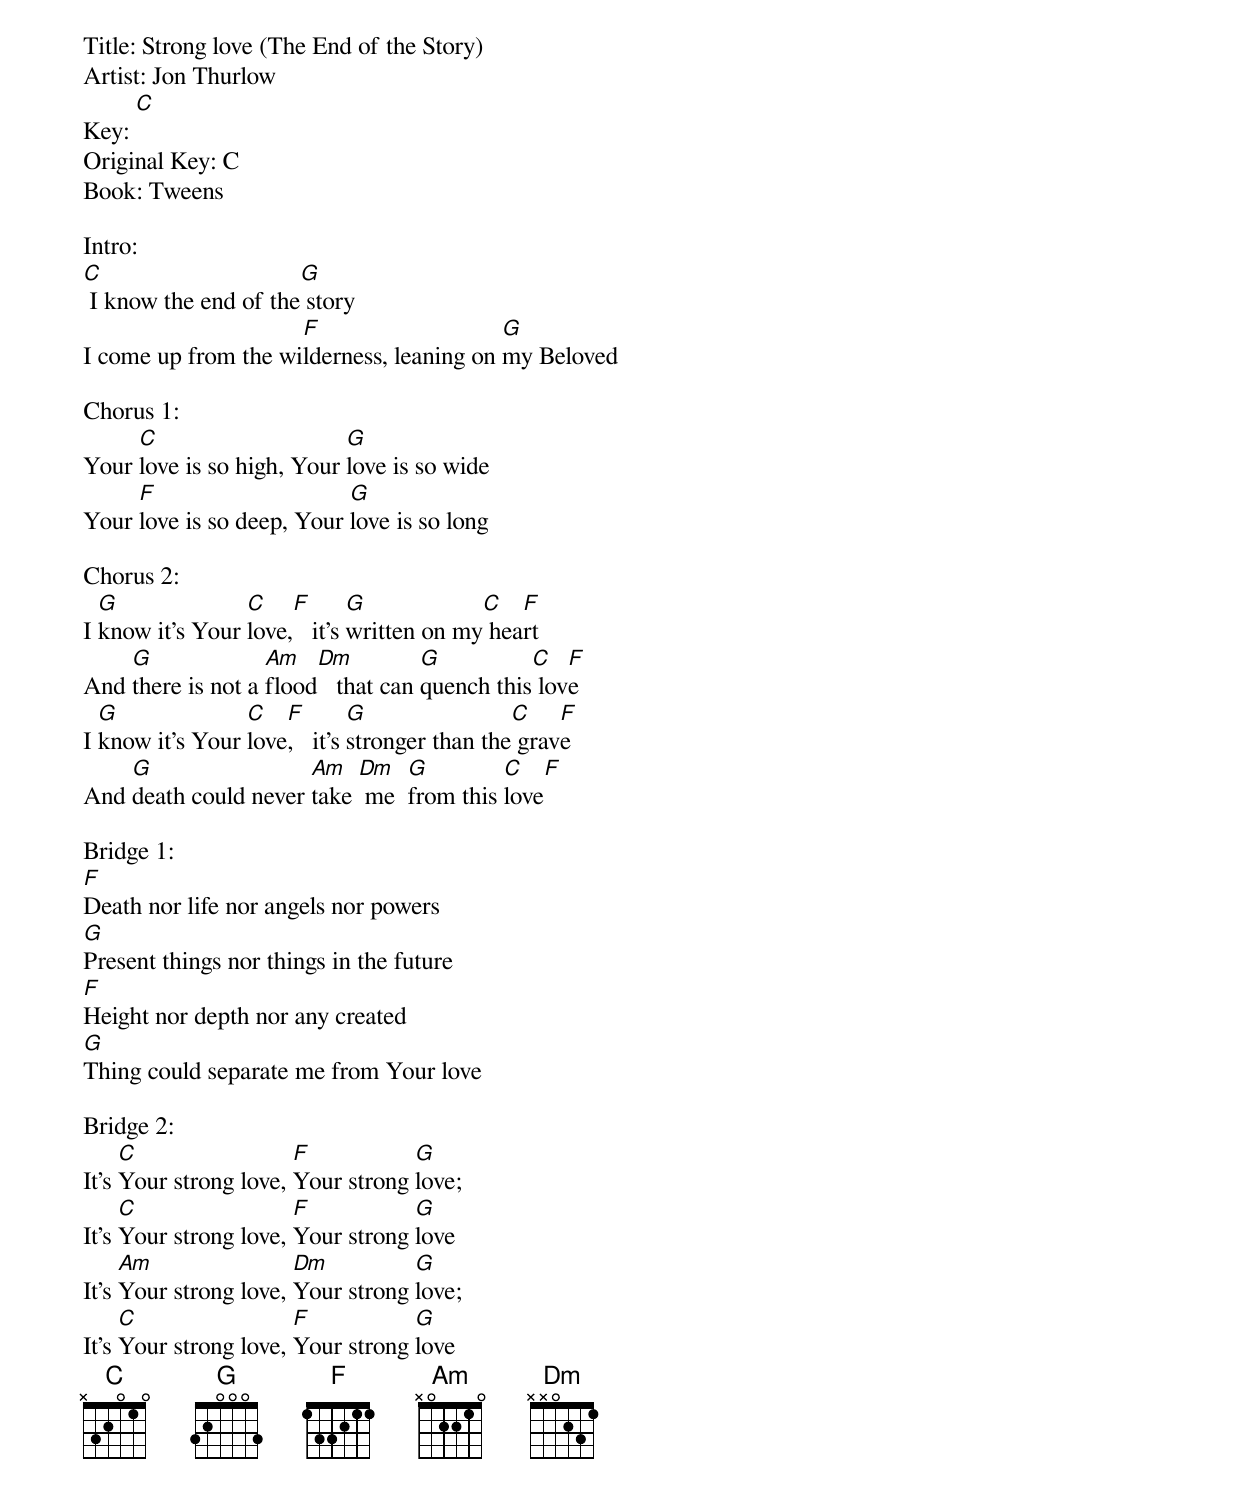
Title: Strong love (The End of the Story)
Artist: Jon Thurlow
Key: [C]
Original Key: C
Book: Tweens

Intro:
[C] I know the end of the[G] story
I come up from the wi[F]lderness, leaning on [G]my Beloved

Chorus 1:
Your [C]love is so high, Your [G]love is so wide
Your [F]love is so deep, Your [G]love is so long

Chorus 2:
I [G]know it's Your [C]love,[F]   it's [G]written on my[C] hea[F]rt
And [G]there is not a [Am]flood[Dm]   that can [G]quench this[C] lov[F]e
I [G]know it's Your [C]love[F],   it's [G]stronger than the[C] grav[F]e
And [G]death could never [Am]take [Dm] me  [G]from this [C]love[F]

Bridge 1:
[F]Death nor life nor angels nor powers
[G]Present things nor things in the future
[F]Height nor depth nor any created
[G]Thing could separate me from Your love

Bridge 2:
It's [C]Your strong love, [F]Your strong [G]love;
It's [C]Your strong love, [F]Your strong [G]love
It's [Am]Your strong love, [Dm]Your strong [G]love;
It's [C]Your strong love, [F]Your strong [G]love
